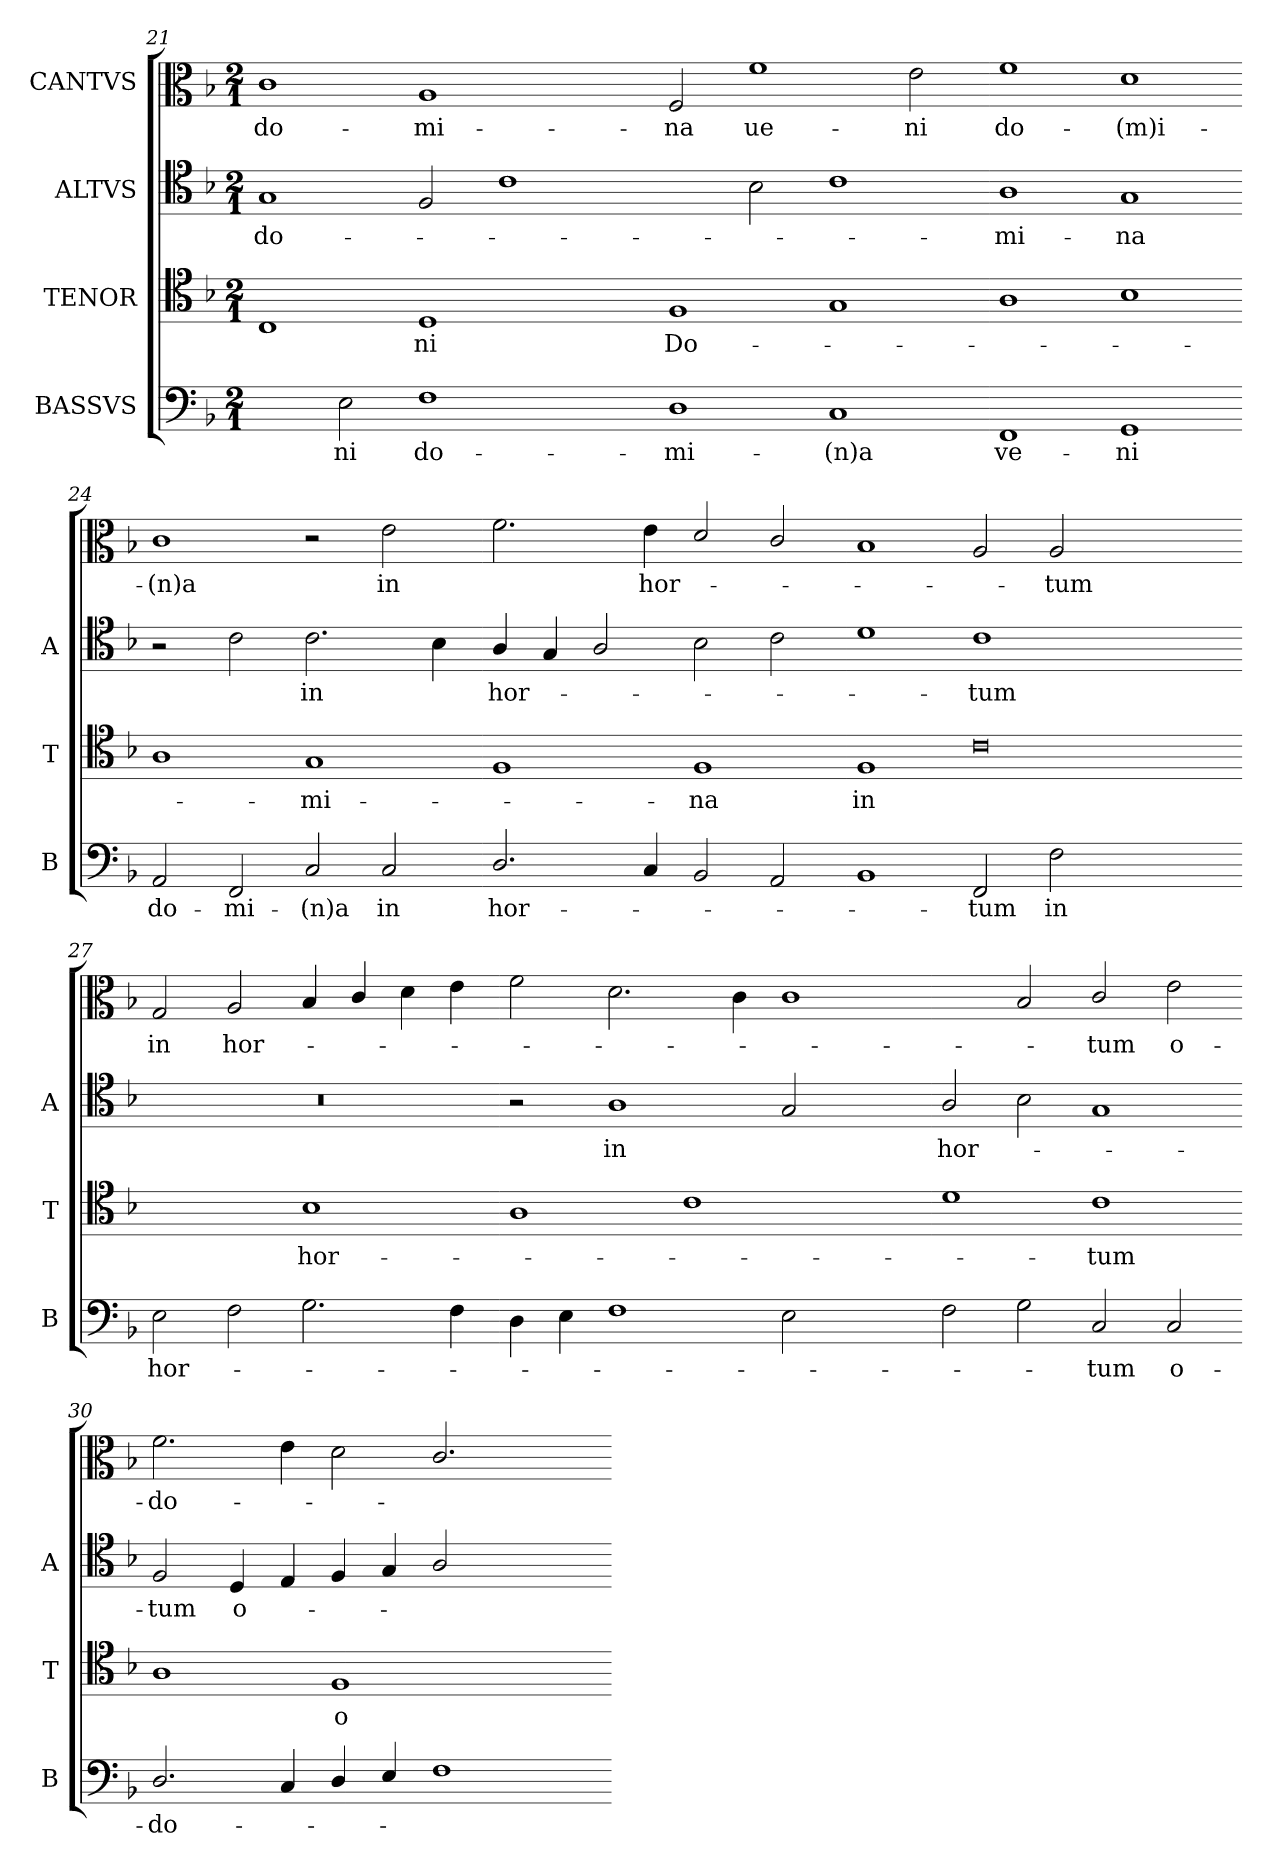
**kern	**text	**kern	**text	**kern	**text	**kern	**text
*part4	*part4	*part3	*part3	*part2	*part2	*part1	*part1
*staff4	*staff4	*staff3	*staff3	*staff2	*staff2	*staff1	*staff1
*I"BASSVS	*	*I"TENOR	*	*I"ALTVS	*	*I"CANTVS	*
*I'B	*	*I'T	*	*I'A	*	*	*
*clefF4	*	*clefC4	*	*clefC4	*	*clefC3	*
*k[b-]	*	*k[b-]	*	*k[b-]	*	*k[b-]	*
*F:	*	*F:	*	*F:	*	*F:	*
*M2/1	*	*M2/1	*	*M2/1	*	*M2/1	*
=21	=21	=21	=21	=21	=21	=21	=21
2ryy	.	1C	.	1G	do-	1c	do-
2E\	-ni	.	.	.	.	.	.
1F	do-	1D	-ni	2F/	.	1A	-mi-
.	.	.	.	1c\	.	.	.
2ryy	.	2ryy	.	.	.	2ryy	.
=22-	=22-	=22-	=22-	=22-	=22-	=22-	=22-
1D	-mi-	1F	Do-	2ryy	.	2F/	-na
.	.	.	.	2B-\	.	1f	ue-
1C	-(n)a	1G	.	1c	.	.	.
.	.	.	.	.	.	2e\	-ni
=23-	=23-	=23-	=23-	=23-	=23-	=23-	=23-
!	!LO:LY:i	!	!	!	!	!	!
1FF	ve-	1A	.	1A	-mi-	1f	do-
!	!LO:LY:i	!	!	!	!	!	!
1GG	-ni	1B-	.	1G	-na	1d	-(m)i-
=24-	=24-	=24-	=24-	=24-	=24-	=24-	=24-
!	!LO:LY:i	!	!	!	!	!	!
2AA/	do-	1A	.	2r	.	1c	-(n)a
!	!LO:LY:i	!	!	!	!	!	!
2FF/	-mi-	.	.	2c\	.	.	.
!	!LO:LY:i	!	!	!	!	!	!
2C/	-(n)a	1G	-mi-	2.c\	in	2r	.
2C/	in	.	.	.	.	2e\	in
.	.	.	.	4B-\	.	.	.
=25-	=25-	=25-	=25-	=25-	=25-	=25-	=25-
2.D/	hor-	1F	.	4A/	hor-	2.f\	.
.	.	.	.	4G/	.	.	.
.	.	.	.	2A/	.	.	.
4C/	.	.	.	.	.	4e\	hor-
2BB-/	.	1F	-na	2B-\	.	2d/	.
2AA/	.	.	.	2c\	.	2c/	.
=26-	=26-	=26-	=26-	=26-	=26-	=26-	=26-
1BB-	.	1F	in	1d	.	1B-	.
2FF/	-tum	0c	.	1c	-tum	2A/	.
!	!LO:LY:i	!	!	!	!	!	!
2F\	in	.	.	.	.	2A/	-tum
1ryy	.	.	.	1ryy	.	1ryy	.
=27-	=27-	=27-	=27-	=27-	=27-	=27-	=27-
!	!LO:LY:i	!	!	!	!	!	!LO:LY:i
2E\	hor-	1ryy	.	0r	.	2G/	in
!	!	!	!	!	!	!	!LO:LY:i
2F\	.	.	.	.	.	2A/	hor-
2.G\	.	1B-	hor-	.	.	4B-/	.
.	.	.	.	.	.	4c/	.
.	.	.	.	.	.	4d\	.
4F\	.	.	.	.	.	4e\	.
=28-	=28-	=28-	=28-	=28-	=28-	=28-	=28-
4D\	.	1A	.	2r	.	2f\	.
4E\	.	.	.	.	.	.	.
!	!	!	!	!	!LO:LY:i	!	!
1F	.	.	.	1A	in	2.d\	.
.	.	1c	.	.	.	.	.
.	.	.	.	.	.	4c\	.
2E\	.	.	.	2G/	.	1c\	.
2ryy	.	2ryy	.	2ryy	.	.	.
=29-	=29-	=29-	=29-	=29-	=29-	=29-	=29-
!	!	!	!	!	!LO:LY:i	!	!
2F\	.	1d	.	2A/	hor-	2ryy	.
2G\	.	.	.	2B-\	.	2B-/	.
!	!LO:LY:i	!	!	!	!	!	!LO:LY:i
2C/	-tum	1c	-tum	1G	.	2c/	-tum
2C/	o-	.	.	.	.	2e\	o-
=30-	=30-	=30-	=30-	=30-	=30-	=30-	=30-
!	!	!	!	!	!LO:LY:i	!	!
2.D/	-do-	1A	.	2F/	-tum	2.f\	-do-
.	.	.	.	4D/	o-	.	.
4C/	.	.	.	4E/	.	4e\	.
4D/	.	1F	o-	4F/	.	2d\	.
4E/	.	.	.	4G/	.	.	.
1F\	.	.	.	2A/	.	2.c/	.
.	.	2ryy	.	2ryy	.	.	.
.	.	.	.	.	.	4ryy	.
=-	=-	=-	=-	=-	=-	=-	=-
*-	*-	*-	*-	*-	*-	*-	*-
